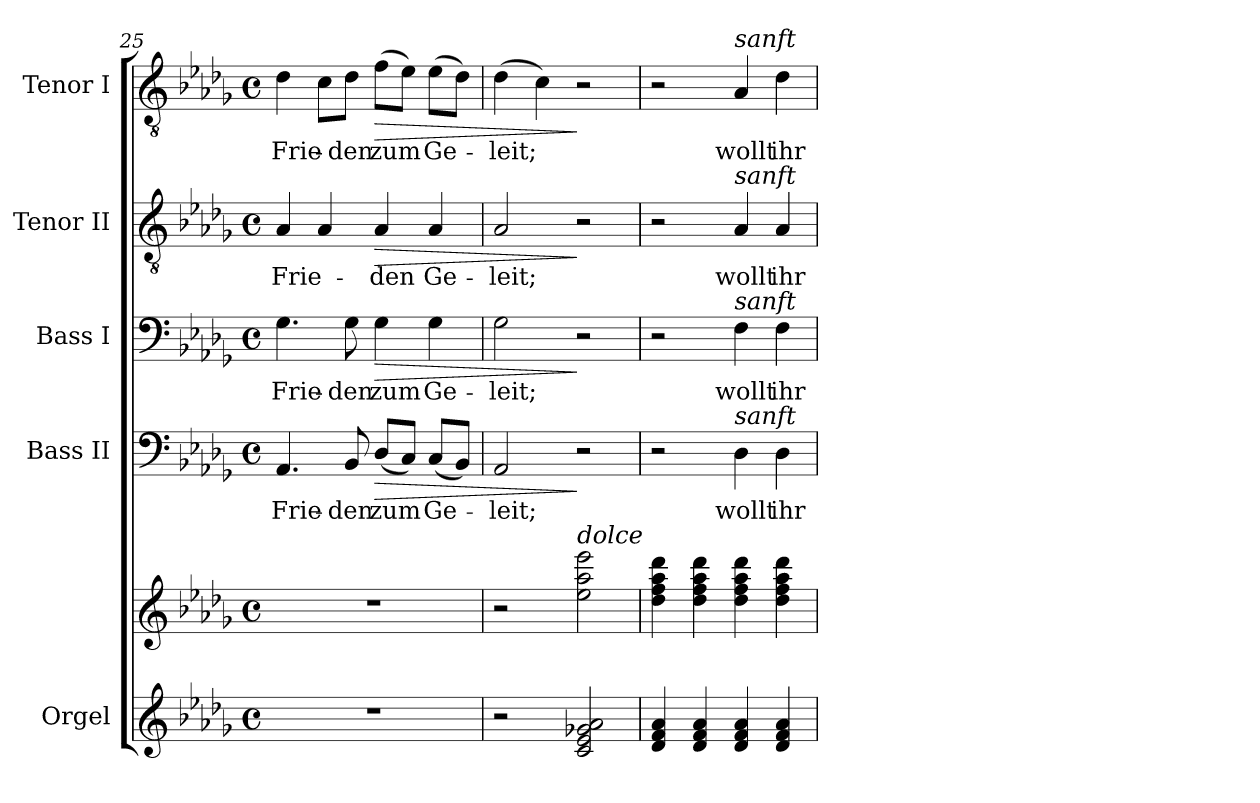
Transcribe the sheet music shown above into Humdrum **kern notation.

**kern	**kern	**kern	**text	**dynam	**kern	**text	**dynam	**kern	**text	**dynam	**kern	**text	**dynam
*part5	*part5	*part4	*part4	*part4	*part3	*part3	*part3	*part2	*part2	*part2	*part1	*part1	*part1
*staff6	*staff5	*staff4	*staff4	*staff4	*staff3	*staff3	*staff3	*staff2	*staff2	*staff2	*staff1	*staff1	*staff1
*I"Orgel	*	*I"Bass II	*	*	*I"Bass I	*	*	*I"Tenor II	*	*	*I"Tenor I	*	*
*I'Org.	*	*I'B.	*	*	*I'B.	*	*	*I'T.	*	*	*I'T.	*	*
*clefG2	*clefG2	*clefF4	*	*	*clefF4	*	*	*clefGv2	*	*	*clefGv2	*	*
*	*	*	*	*	*	*	*	*ITrd7c12	*	*	*ITrd7c12	*	*
*k[b-e-a-d-g-]	*k[b-e-a-d-g-]	*k[b-e-a-d-g-]	*	*	*k[b-e-a-d-g-]	*	*	*k[b-e-a-d-g-]	*	*	*k[b-e-a-d-g-]	*	*
*D-:	*D-:	*D-:	*	*	*D-:	*	*	*D-:	*	*	*D-:	*	*
*M4/4	*M4/4	*M4/4	*	*	*M4/4	*	*	*M4/4	*	*	*M4/4	*	*
*met(c)	*met(c)	*met(c)	*	*	*met(c)	*	*	*met(c)	*	*	*met(c)	*	*
=25	=25	=25	=25	=25	=25	=25	=25	=25	=25	=25	=25	=25	=25
!	!	!	!LO:LY:b	!	!	!LO:LY:b	!	!	!LO:LY:b	!	!	!LO:LY:b	!
1r	1r	4.AA-/	Frie-	.	4.G-\	Frie-	.	4AA-/	Frie-	.	4D-\	Frie-	.
.	.	.	.	.	.	.	.	4AA-/	.	.	8C\L	.	.
!	!	!	!LO:LY:b	!	!	!LO:LY:b	!	!	!	!	!	!LO:LY:b	!
.	.	8BB-/	-den	.	8G-\	-den	.	.	.	.	8D-\J	-den	.
!	!	!	!LO:LY:b	!LO:HP:b	!	!LO:LY:b	!LO:HP:b	!	!LO:LY:b	!LO:HP:b	!	!LO:LY:b	!LO:HP:b
.	.	(<8D-/L	zum	>	4G-\	zum	>	4AA-/	-den	>	(>8F\L	zum	>
.	.	8C/J)	.	.	.	.	.	.	.	.	8E-\J)	.	.
!	!	!	!LO:LY:b	!	!	!LO:LY:b	!	!	!LO:LY:b	!	!	!LO:LY:b	!
.	.	(<8C/L	Ge-	.	4G-\	Ge-	.	4AA-/	Ge-	.	(>8E-\L	Ge-	.
.	.	8BB-/J)	.	.	.	.	.	.	.	.	8D-\J)	.	.
=26	=26	=26	=26	=26	=26	=26	=26	=26	=26	=26	=26	=26	=26
!	!	!	!LO:LY:b	!	!	!LO:LY:b	!	!	!LO:LY:b	!	!	!LO:LY:b	!
2r	2r	2AA-/	-leit;	.	2G-\	-leit;	.	2AA-/	-leit;	.	(>4D-\	-leit;	.
.	.	.	.	.	.	.	.	.	.	.	4C\)	.	.
!	!LO:TX:a:i:t=dolce	!	!	!	!	!	!	!	!	!	!	!	!
2c/ 2e-/ 2g-X/ 2a-/	2ee-\ 2aa-\ 2eee-\	2r	.	]	2r	.	]	2r	.	]	2r	.	]
=27	=27	=27	=27	=27	=27	=27	=27	=27	=27	=27	=27	=27	=27
4d-/ 4f/ 4a-/	4dd-\ 4ff\ 4aa-\ 4ddd-\	2r	.	.	2r	.	.	2r	.	.	2r	.	.
4d-/ 4f/ 4a-/	4dd-\ 4ff\ 4aa-\ 4ddd-\	.	.	.	.	.	.	.	.	.	.	.	.
!	!	!	!	!	!	!	!	!	!	!	!LO:TX:a:i:t=sanft	!	!
!	!	!	!	!	!	!	!	!LO:TX:a:i:t=sanft	!	!	!	!	!
!	!	!	!	!	!LO:TX:a:i:t=sanft	!	!	!	!	!	!	!	!
!	!	!LO:TX:a:i:t=sanft	!	!	!	!	!	!	!	!	!	!	!
!	!	!	!LO:LY:b	!	!	!LO:LY:b	!	!	!LO:LY:b	!	!	!LO:LY:b	!
4d-/ 4f/ 4a-/	4dd-\ 4ff\ 4aa-\ 4ddd-\	4D-\	wollt	.	4F\	wollt	.	4AA-/	wollt	.	4AA-/	wollt	.
!	!	!	!LO:LY:b	!	!	!LO:LY:b	!	!	!LO:LY:b	!	!	!LO:LY:b	!
4d-/ 4f/ 4a-/	4dd-\ 4ff\ 4aa-\ 4ddd-\	4D-\	ihr	.	4F\	ihr	.	4AA-/	ihr	.	4D-\	ihr	.
=	=	=	=	=	=	=	=	=	=	=	=	=	=
*-	*-	*-	*-	*-	*-	*-	*-	*-	*-	*-	*-	*-	*-
